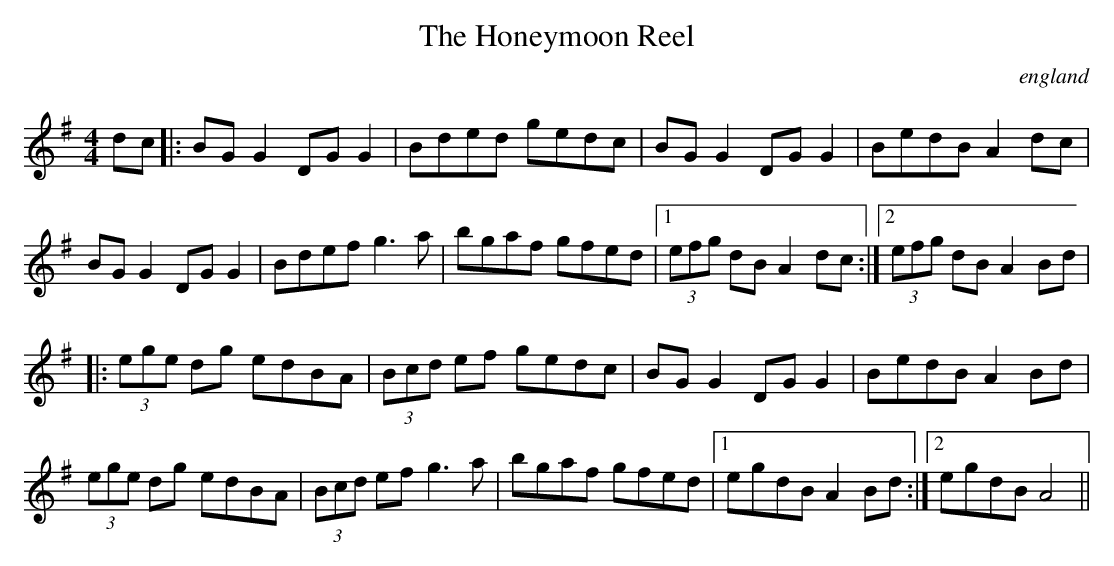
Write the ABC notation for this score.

X:1
T:Honeymoon Reel, The
O:england
M:4/4
L:1/8
K:G
dc|:BG G2 DG G2|Bded gedc|BG G2 DG G2|BedB A2 dc|
BG G2 DG G2|Bdef g3 a|bgaf gfed|1 (3efg dB A2 dc:|2 (3efg dB A2 Bd|
|:(3ege dg edBA|(3Bcd ef gedc|BG G2 DG G2|BedB A2 Bd|
(3ege dg edBA|(3Bcd ef g3 a|bgaf gfed|1 egdB A2 Bd:|2 egdB A4||
